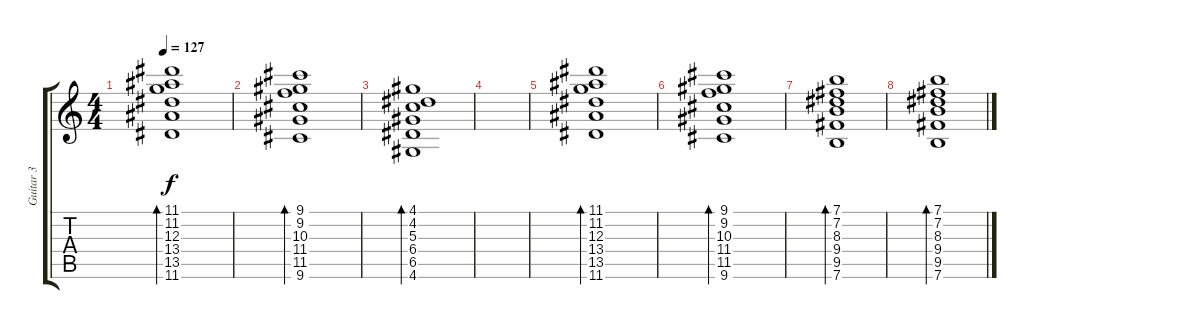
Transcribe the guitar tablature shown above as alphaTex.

\track ("Guitar 3" "Guitar 3") {instrument electricguitarclean}
\staff {score tabs}
\tuning (E4 B3 G3 D3 A2 E2) {hide}
\ts (4 4)
\tempo 127
\clef g2
\ks c
(11.1 11.2 12.3 13.4 13.5 11.6).1{bd 120 dy f} |
(9.1 9.2 10.3 11.4 11.5 9.6).1{bd 120} |
(4.1 4.2 5.3 6.4 6.5 4.6).1{bd 120} |
|
(11.1 11.2 12.3 13.4 13.5 11.6).1{bd 120} |
(9.1 9.2 10.3 11.4 11.5 9.6).1{bd 120} |
(7.1 7.2 8.3 9.4 9.5 7.6).1{bd 120} |
(7.1 7.2 8.3 9.4 9.5 7.6).1{bd 120}
